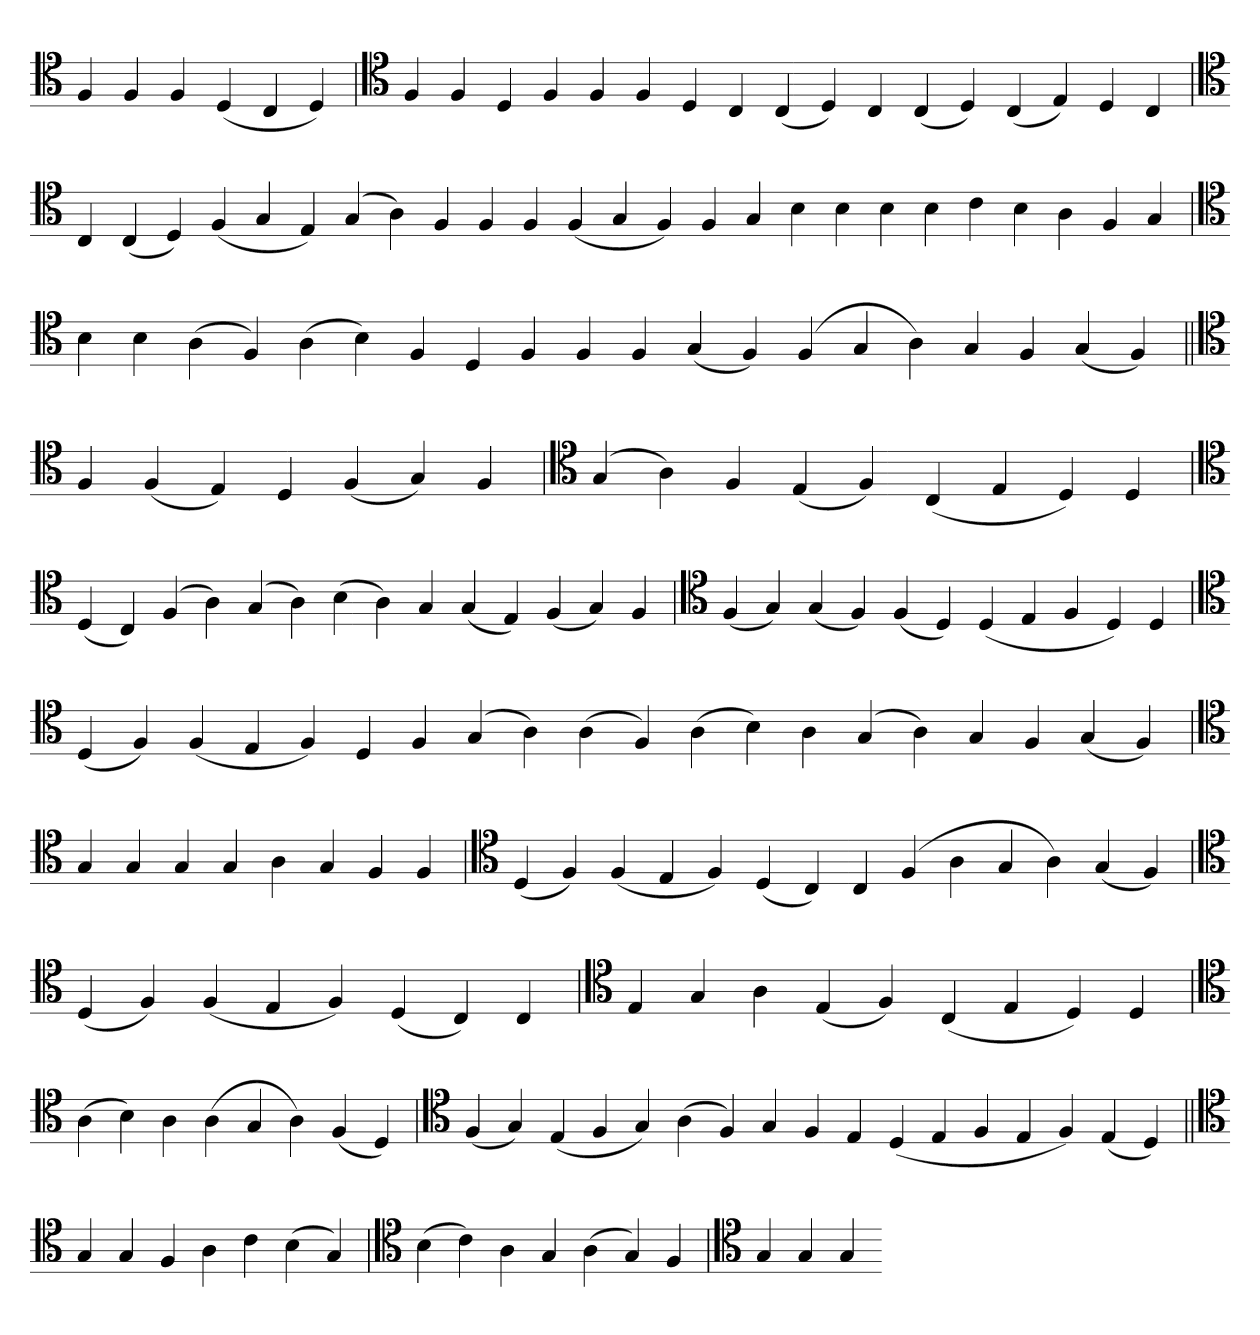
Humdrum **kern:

**kern
*part1
*staff1
*clefC4
=
4F
4F
4F
(4D
4C
4D)
=`
*clefC4
4F
4F
4D
4F
4F
4F
4D
4C
(4C
4D)
4C
(4C
4D)
(4C
4E)
4D
4C
='
*clefC4
4C
(4C
4D)
(4F
4G
4E)
(4G
4A)
4F
4F
4F
(4F
4G
4F)
4F
4G
4B
4B
4B
4B
4c
4B
4A
4F
4G
=`
*clefC4
4B
4B
(4A
4F)
(4A
4B)
4F
4D
4F
4F
4F
(4G
4F)
(4F
4G
4A)
4G
4F
(4G
4F)
=||
*clefC4
4F
(4F
4E)
4D
(4F
4G)
4F
=`
*clefC4
(4G
4A)
4F
(4E
4F)
(4C
4E
4D)
4D
='
*clefC4
(4D
4C)
(4F
4A)
(4G
4A)
(4B
4A)
4G
(4G
4E)
(4F
4G)
4F
=`
*clefC4
(4F
4G)
(4G
4F)
(4F
4D)
(4D
4E
4F
4D)
4D
=
*clefC4
(4D
4F)
(4F
4E
4F)
4D
4F
(4G
4A)
(4A
4F)
(4A
4B)
4A
(4G
4A)
4G
4F
(4G
4F)
='
*clefC4
4G
4G
4G
4G
4A
4G
4F
4F
=`
*clefC4
(4D
4F)
(4F
4E
4F)
(4D
4C)
4C
(4F
4A
4G
4A)
(4G
4F)
=`
*clefC4
(4D
4F)
(4F
4E
4F)
(4D
4C)
4C
=`
*clefC4
4E
4G
4A
(4E
4F)
(4C
4E
4D)
4D
='
*clefC4
(4A
4B)
4A
(4A
4G
4A)
(4F
4D)
=`
*clefC4
(4F
4G)
(4E
4F
4G)
(4A
4F)
4G
4F
4E
(4D
4E
4F
4E
4F)
(4E
4D)
=||
*clefC4
4G
4G
4F
4A
4c
(4B
4G)
=`
*clefC4
(4B
4c)
4A
4G
(4A
4G)
4F
='
*clefC4
4G
4G
4G
=-
*-
